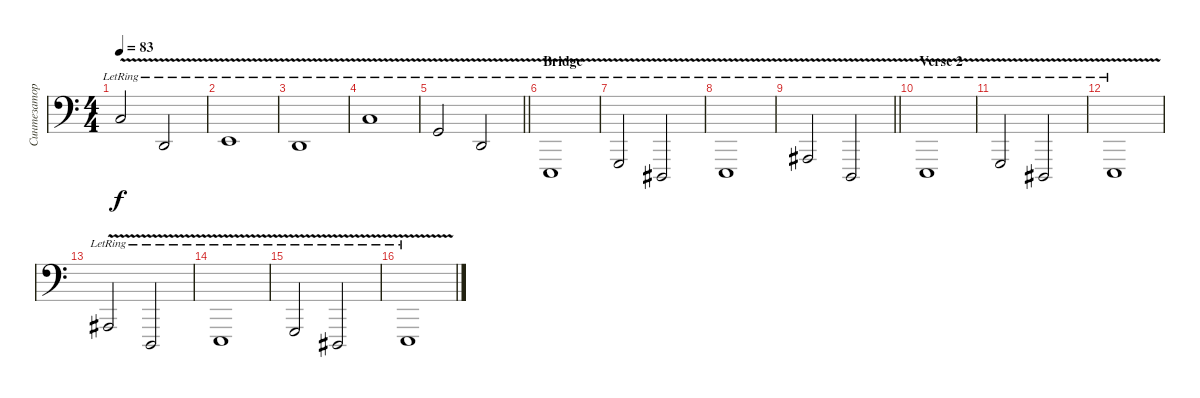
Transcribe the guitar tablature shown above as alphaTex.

\track ("Синтезатор" "Синтезатор") {instrument pad8sweep}
\staff {score}
\tuning (E2 B1 G1 D1 A0 D0) {hide}
\ts (4 4)
\tempo 83
\clef f4
\ks c
1.2{v lr}.2{ot 8vb dy f} 0.4{v lr}.2{ot 8vb} |
2.4{v lr}.1{ot 8vb} |
0.4{v lr}.1{ot 8vb} |
1.2{v lr}.1{ot 8vb} |
\barLineRight lightlight
0.3{v lr}.2{ot 8vb} 0.4{v lr}.2{ot 8vb} |
\section ("" "Bridge")
2.4{v lr}.1 |
5.4{v lr}.2 1.4{v lr}.2 |
2.4{v lr}.1 |
\barLineRight lightlight
8.4{v lr}.2 0.4{v lr}.2 |
\section ("" "Verse 2")
2.4{v lr}.1 |
5.4{v lr}.2 1.4{v lr}.2 |
2.4{v lr}.1 |
8.4{v lr}.2 0.4{v lr}.2 |
2.4{v lr}.1 |
5.4{v lr}.2 1.4{v lr}.2 |
2.4{v lr}.1
